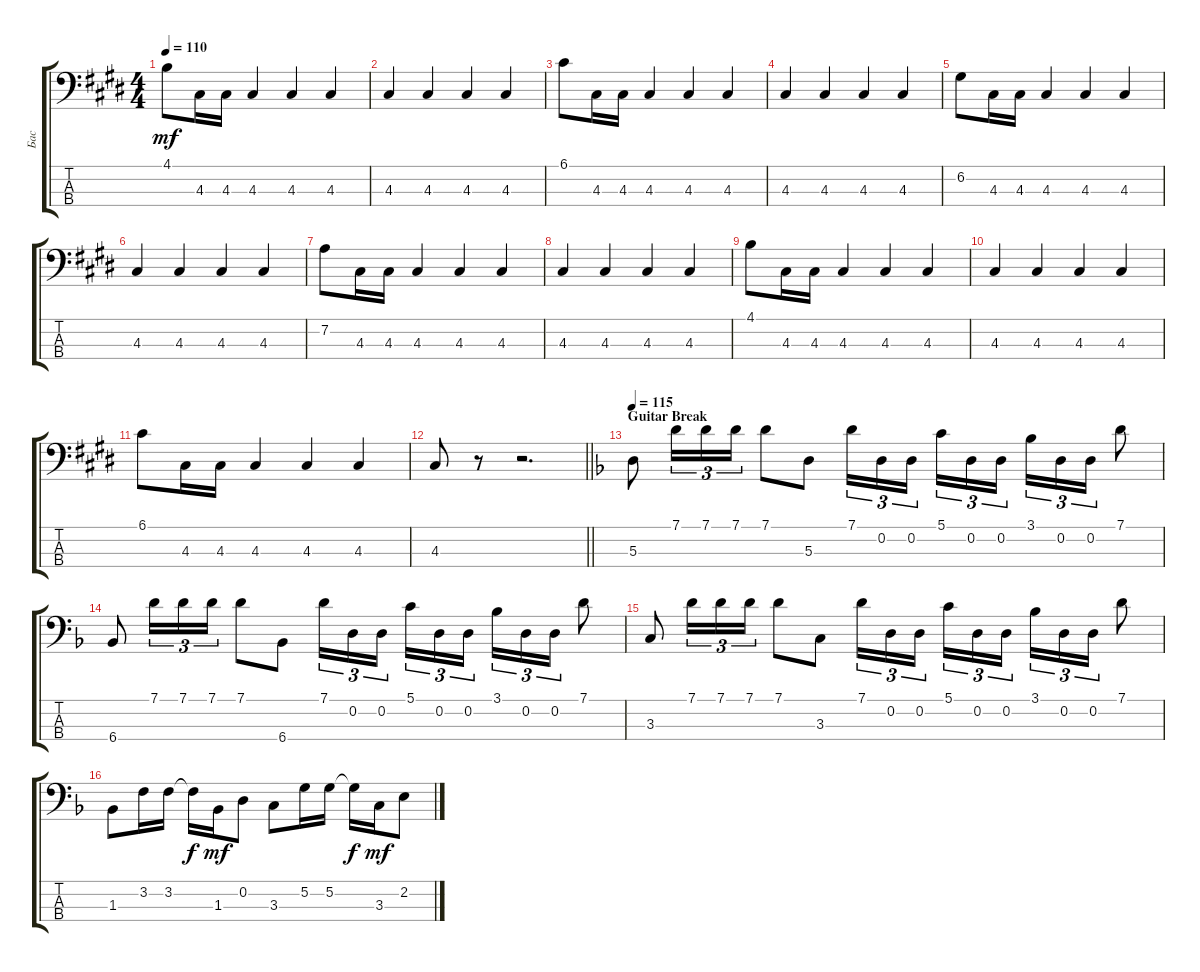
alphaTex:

\track ("Бас" "Бас") {instrument electricbassfinger}
\staff {score tabs}
\tuning (G2 D2 A1 E1) {hide}
\ts (4 4)
\tempo 110
\clef f4
\ks c#minor
4.1.8{dy mf} 4.3.16 4.3.16 4.3.4 4.3.4 4.3.4 |
4.3.4 4.3.4 4.3.4 4.3.4 |
6.1.8 4.3.16 4.3.16 4.3.4 4.3.4 4.3.4 |
4.3.4 4.3.4 4.3.4 4.3.4 |
6.2.8 4.3.16 4.3.16 4.3.4 4.3.4 4.3.4 |
4.3.4 4.3.4 4.3.4 4.3.4 |
7.2.8 4.3.16 4.3.16 4.3.4 4.3.4 4.3.4 |
4.3.4 4.3.4 4.3.4 4.3.4 |
4.1.8 4.3.16 4.3.16 4.3.4 4.3.4 4.3.4 |
4.3.4 4.3.4 4.3.4 4.3.4 |
6.1.8 4.3.16 4.3.16 4.3.4 4.3.4 4.3.4 |
\barLineRight lightlight
4.3.8 r.8 r.2{d} |
\section ("" "Guitar Break")
\tempo 115
\ks dminor
5.3.8 7.1.16{tu (3 2)} 7.1.16{tu (3 2)} 7.1.16{tu (3 2)} 7.1.8 5.3.8 7.1.16{tu (3 2)} 0.2.16{tu (3 2)} 0.2.16{tu (3 2) beam splitsecondary} 5.1.16{tu (3 2)} 0.2.16{tu (3 2)} 0.2.16{tu (3 2)} 3.1.16{tu (3 2)} 0.2.16{tu (3 2)} 0.2.16{tu (3 2)} 7.1.8 |
6.4.8 7.1.16{tu (3 2)} 7.1.16{tu (3 2)} 7.1.16{tu (3 2)} 7.1.8 6.4.8 7.1.16{tu (3 2)} 0.2.16{tu (3 2)} 0.2.16{tu (3 2) beam splitsecondary} 5.1.16{tu (3 2)} 0.2.16{tu (3 2)} 0.2.16{tu (3 2)} 3.1.16{tu (3 2)} 0.2.16{tu (3 2)} 0.2.16{tu (3 2)} 7.1.8 |
3.3.8 7.1.16{tu (3 2)} 7.1.16{tu (3 2)} 7.1.16{tu (3 2)} 7.1.8 3.3.8 7.1.16{tu (3 2)} 0.2.16{tu (3 2)} 0.2.16{tu (3 2) beam splitsecondary} 5.1.16{tu (3 2)} 0.2.16{tu (3 2)} 0.2.16{tu (3 2)} 3.1.16{tu (3 2)} 0.2.16{tu (3 2)} 0.2.16{tu (3 2)} 7.1.8 |
1.3.8 3.2.16 3.2.16 3.2{t}.16{dy f} 1.3.16{dy mf} 0.2.8 3.3.8 5.2.16 5.2.16 5.2{t}.16{dy f} 3.3.16{dy mf} 2.2.8
